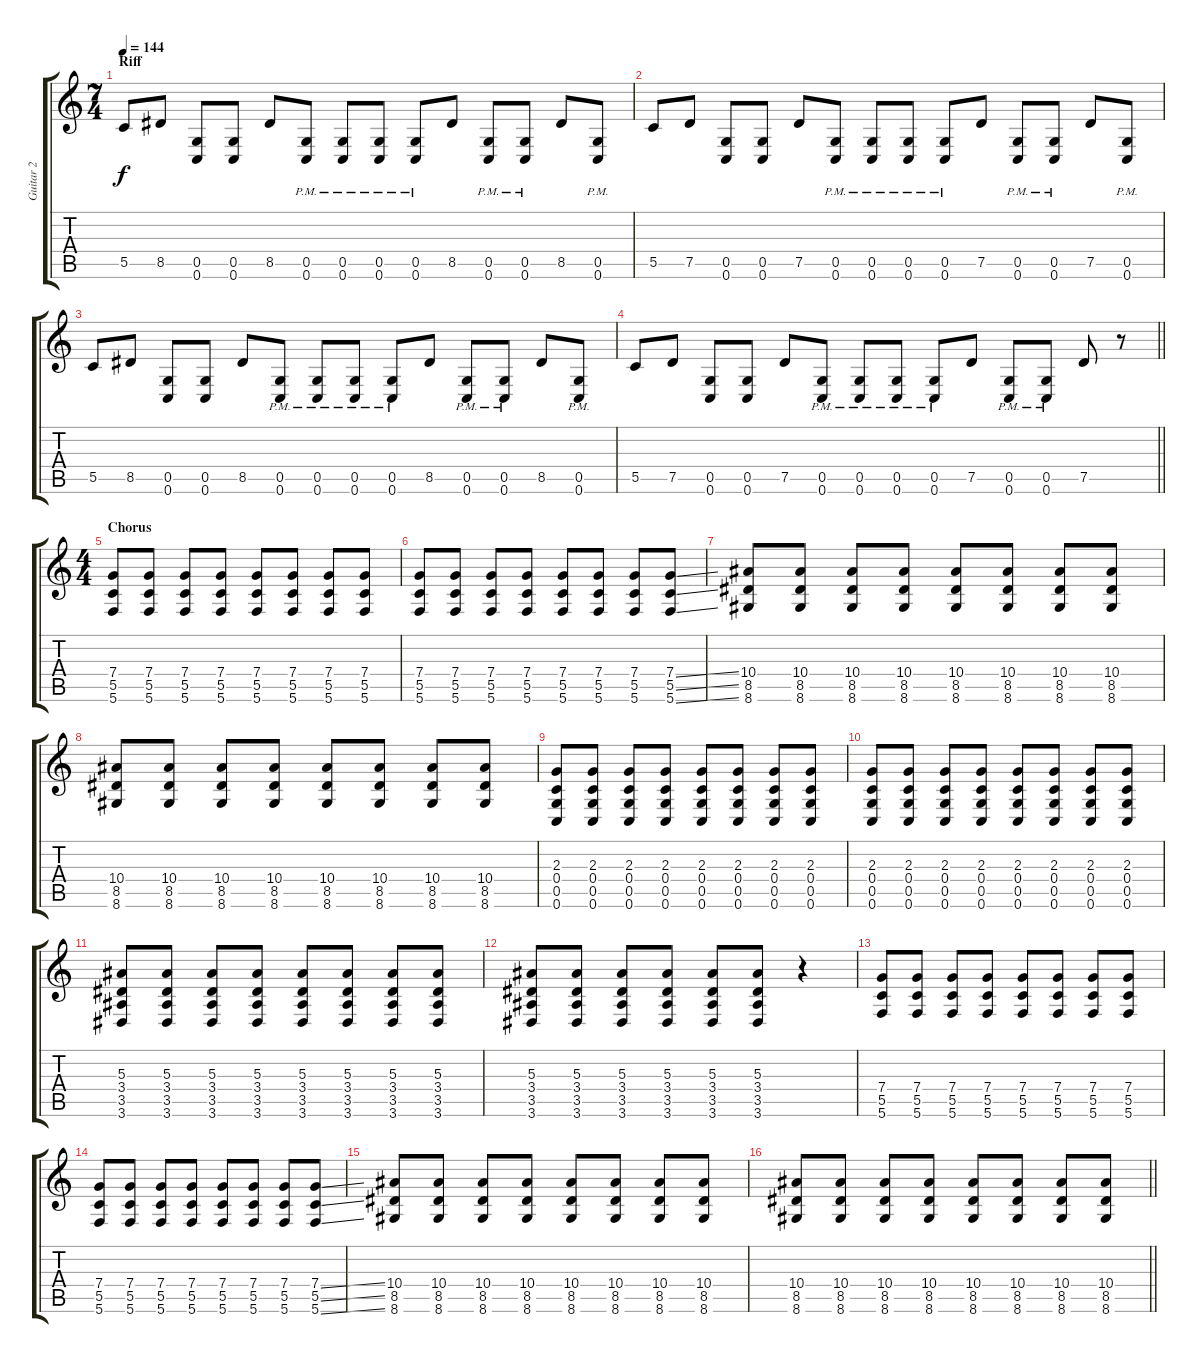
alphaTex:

\track ("Guitar 2" "Guitar 2") {instrument electricguitarjazz}
\staff {score tabs}
\tuning (D4 A3 F3 C3 G2 C2) {hide}
\ts (7 4)
\section ("" "Riff")
\tempo 144
\clef g2
\ks c
5.5.8{dy f volume 13 instrument distortionguitar} 8.5.8 (0.5 0.6).8 (0.5 0.6).8 8.5.8 (0.5{pm} 0.6{pm}).8 (0.5{pm} 0.6{pm}).8 (0.5{pm} 0.6{pm}).8 (0.5{pm} 0.6{pm}).8 8.5.8 (0.5{pm} 0.6{pm}).8 (0.5{pm} 0.6{pm}).8 8.5.8 (0.5{pm} 0.6{pm}).8 |
5.5.8 7.5.8 (0.5 0.6).8 (0.5 0.6).8 7.5.8 (0.5{pm} 0.6{pm}).8 (0.5{pm} 0.6{pm}).8 (0.5{pm} 0.6{pm}).8 (0.5{pm} 0.6{pm}).8 7.5.8 (0.5{pm} 0.6{pm}).8 (0.5{pm} 0.6{pm}).8 7.5.8 (0.5{pm} 0.6{pm}).8 |
5.5.8 8.5.8 (0.5 0.6).8 (0.5 0.6).8 8.5.8 (0.5{pm} 0.6{pm}).8 (0.5{pm} 0.6{pm}).8 (0.5{pm} 0.6{pm}).8 (0.5{pm} 0.6{pm}).8 8.5.8 (0.5{pm} 0.6{pm}).8 (0.5{pm} 0.6{pm}).8 8.5.8 (0.5{pm} 0.6{pm}).8 |
\barLineRight lightlight
5.5.8 7.5.8 (0.5 0.6).8 (0.5 0.6).8 7.5.8 (0.5{pm} 0.6{pm}).8 (0.5{pm} 0.6{pm}).8 (0.5{pm} 0.6{pm}).8 (0.5{pm} 0.6{pm}).8 7.5.8 (0.5{pm} 0.6{pm}).8 (0.5{pm} 0.6{pm}).8 7.5.8 r.8 |
\ts (4 4)
\section ("" "Chorus")
(7.4 5.5 5.6).8 (7.4 5.5 5.6).8 (7.4 5.5 5.6).8 (7.4 5.5 5.6).8 (7.4 5.5 5.6).8 (7.4 5.5 5.6).8 (7.4 5.5 5.6).8 (7.4 5.5 5.6).8 |
(7.4 5.5 5.6).8 (7.4 5.5 5.6).8 (7.4 5.5 5.6).8 (7.4 5.5 5.6).8 (7.4 5.5 5.6).8 (7.4 5.5 5.6).8 (7.4 5.5 5.6).8 (7.4{ss} 5.5{ss} 5.6{ss}).8 |
(10.4 8.5 8.6).8 (10.4 8.5 8.6).8 (10.4 8.5 8.6).8 (10.4 8.5 8.6).8 (10.4 8.5 8.6).8 (10.4 8.5 8.6).8 (10.4 8.5 8.6).8 (10.4 8.5 8.6).8 |
(10.4 8.5 8.6).8 (10.4 8.5 8.6).8 (10.4 8.5 8.6).8 (10.4 8.5 8.6).8 (10.4 8.5 8.6).8 (10.4 8.5 8.6).8 (10.4 8.5 8.6).8 (10.4 8.5 8.6).8 |
(2.3 0.4 0.5 0.6).8 (2.3 0.4 0.5 0.6).8 (2.3 0.4 0.5 0.6).8 (2.3 0.4 0.5 0.6).8 (2.3 0.4 0.5 0.6).8 (2.3 0.4 0.5 0.6).8 (2.3 0.4 0.5 0.6).8 (2.3 0.4 0.5 0.6).8 |
(2.3 0.4 0.5 0.6).8 (2.3 0.4 0.5 0.6).8 (2.3 0.4 0.5 0.6).8 (2.3 0.4 0.5 0.6).8 (2.3 0.4 0.5 0.6).8 (2.3 0.4 0.5 0.6).8 (2.3 0.4 0.5 0.6).8 (2.3 0.4 0.5 0.6).8 |
(5.3 3.4 3.5 3.6).8 (5.3 3.4 3.5 3.6).8 (5.3 3.4 3.5 3.6).8 (5.3 3.4 3.5 3.6).8 (5.3 3.4 3.5 3.6).8 (5.3 3.4 3.5 3.6).8 (5.3 3.4 3.5 3.6).8 (5.3 3.4 3.5 3.6).8 |
(5.3 3.4 3.5 3.6).8 (5.3 3.4 3.5 3.6).8 (5.3 3.4 3.5 3.6).8 (5.3 3.4 3.5 3.6).8 (5.3 3.4 3.5 3.6).8 (5.3 3.4 3.5 3.6).8 r.4 |
(7.4 5.5 5.6).8 (7.4 5.5 5.6).8 (7.4 5.5 5.6).8 (7.4 5.5 5.6).8 (7.4 5.5 5.6).8 (7.4 5.5 5.6).8 (7.4 5.5 5.6).8 (7.4 5.5 5.6).8 |
(7.4 5.5 5.6).8 (7.4 5.5 5.6).8 (7.4 5.5 5.6).8 (7.4 5.5 5.6).8 (7.4 5.5 5.6).8 (7.4 5.5 5.6).8 (7.4 5.5 5.6).8 (7.4{ss} 5.5{ss} 5.6{ss}).8 |
(10.4 8.5 8.6).8 (10.4 8.5 8.6).8 (10.4 8.5 8.6).8 (10.4 8.5 8.6).8 (10.4 8.5 8.6).8 (10.4 8.5 8.6).8 (10.4 8.5 8.6).8 (10.4 8.5 8.6).8 |
\barLineRight lightlight
(10.4 8.5 8.6).8 (10.4 8.5 8.6).8 (10.4 8.5 8.6).8 (10.4 8.5 8.6).8 (10.4 8.5 8.6).8 (10.4 8.5 8.6).8 (10.4 8.5 8.6).8 (10.4 8.5 8.6).8
